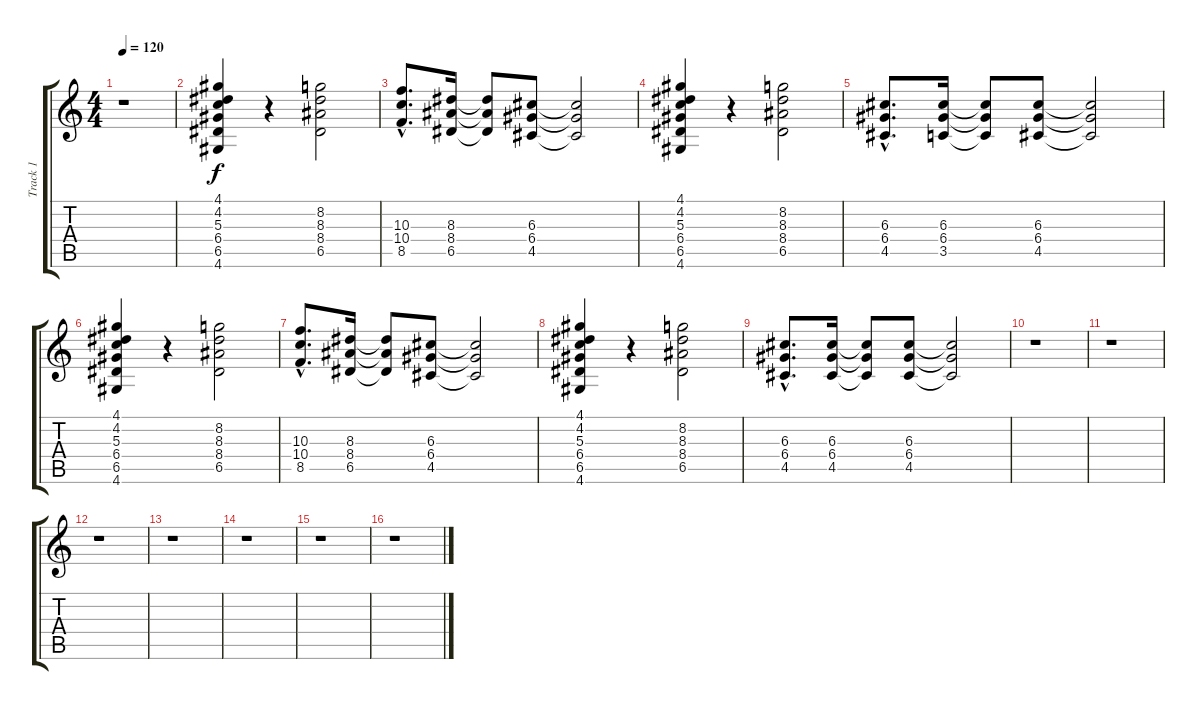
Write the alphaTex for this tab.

\track ("Track 1" "Track 1") {instrument overdrivenguitar}
\staff {score tabs}
\tuning (E4 B3 G3 D3 A2 E2) {hide}
\ts (4 4)
\tempo 120
\clef g2
\ks c
r.1{dy f} |
(4.1 4.2 5.3 6.4 6.5 4.6).4 r.4 (8.2 8.3 8.4 6.5).2 |
(10.3{hac} 10.4{hac} 8.5{hac}).8{d} (8.3 8.4 6.5).16 (8.3{t} 8.4{t} 6.5{t}).8 (6.3 6.4 4.5).8 (6.3{t} 6.4{t} 4.5{t}).2 |
(4.1 4.2 5.3 6.4 6.5 4.6).4 r.4 (8.2 8.3 8.4 6.5).2 |
(6.3{hac} 6.4{hac} 4.5{hac}).8{d} (6.3 6.4 3.5).16 (6.3{t} 6.4{t} 3.5{t}).8 (6.3 6.4 4.5).8 (6.3{t} 6.4{t} 4.5{t}).2 |
(4.1 4.2 5.3 6.4 6.5 4.6).4 r.4 (8.2 8.3 8.4 6.5).2 |
(10.3{hac} 10.4{hac} 8.5{hac}).8{d} (8.3 8.4 6.5).16 (8.3{t} 8.4{t} 6.5{t}).8 (6.3 6.4 4.5).8 (6.3{t} 6.4{t} 4.5{t}).2 |
(4.1 4.2 5.3 6.4 6.5 4.6).4 r.4 (8.2 8.3 8.4 6.5).2 |
(6.3{hac} 6.4{hac} 4.5{hac}).8{d} (6.3 6.4 4.5).16 (6.3{t} 6.4{t} 4.5{t}).8 (6.3 6.4 4.5).8 (6.3{t} 6.4{t} 4.5{t}).2 |
r.1 |
r.1 |
r.1 |
r.1 |
r.1 |
r.1 |
r.1
